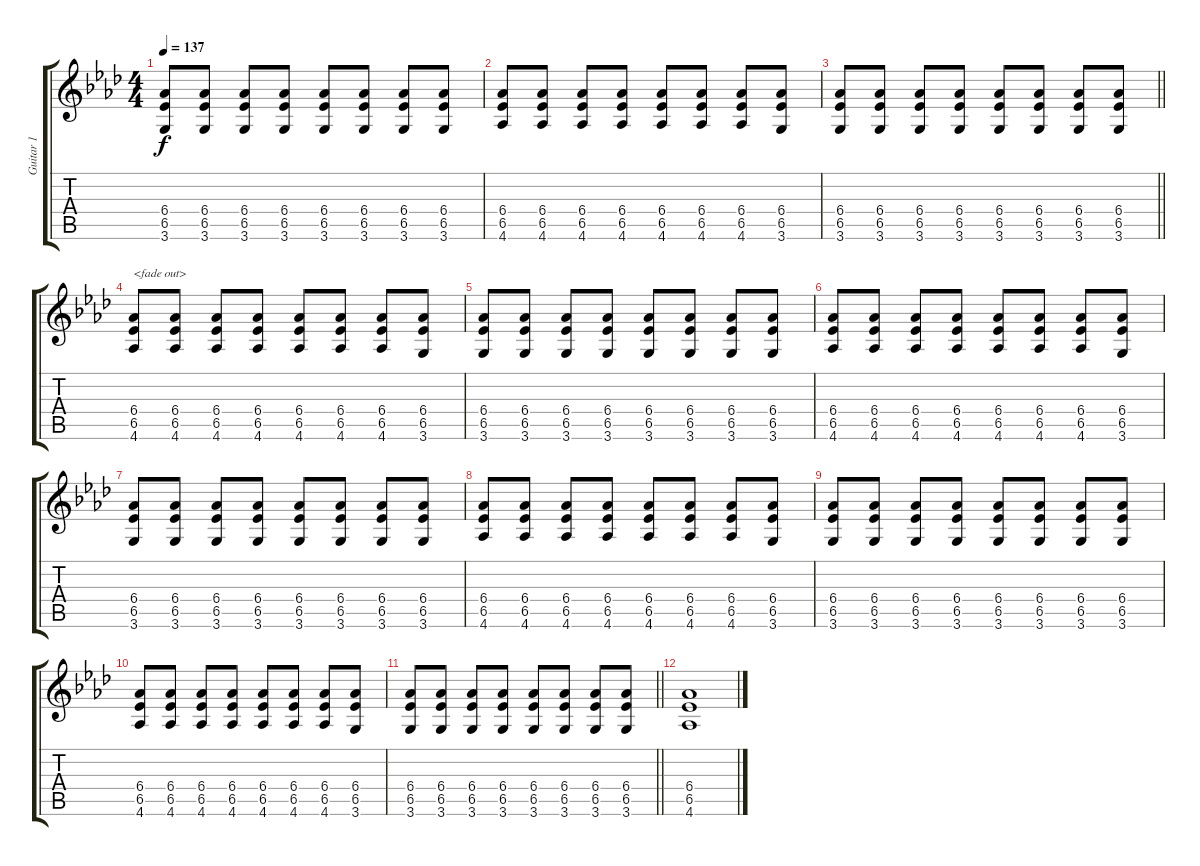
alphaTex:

\track ("Guitar 1" "Guitar 1") {instrument overdrivenguitar}
\staff {score tabs}
\tuning (E4 B3 G3 D3 A2 E2) {hide}
\ts (4 4)
\tempo 137
\clef g2
\ks ab
(6.4 6.5 3.6).8{dy f} (6.4 6.5 3.6).8 (6.4 6.5 3.6).8 (6.4 6.5 3.6).8 (6.4 6.5 3.6).8 (6.4 6.5 3.6).8 (6.4 6.5 3.6).8 (6.4 6.5 3.6).8 |
(6.4 6.5 4.6).8 (6.4 6.5 4.6).8 (6.4 6.5 4.6).8 (6.4 6.5 4.6).8 (6.4 6.5 4.6).8 (6.4 6.5 4.6).8 (6.4 6.5 4.6).8 (6.4 6.5 3.6).8 |
\barLineRight lightlight
(6.4 6.5 3.6).8 (6.4 6.5 3.6).8 (6.4 6.5 3.6).8 (6.4 6.5 3.6).8 (6.4 6.5 3.6).8 (6.4 6.5 3.6).8 (6.4 6.5 3.6).8 (6.4 6.5 3.6).8 |
(6.4 6.5 4.6).8{txt "<fade out>"} (6.4 6.5 4.6).8 (6.4 6.5 4.6).8 (6.4 6.5 4.6).8 (6.4 6.5 4.6).8{volume 11} (6.4 6.5 4.6).8 (6.4 6.5 4.6).8 (6.4 6.5 3.6).8 |
(6.4 6.5 3.6).8{volume 10} (6.4 6.5 3.6).8 (6.4 6.5 3.6).8 (6.4 6.5 3.6).8 (6.4 6.5 3.6).8{volume 9} (6.4 6.5 3.6).8 (6.4 6.5 3.6).8 (6.4 6.5 3.6).8 |
(6.4 6.5 4.6).8{volume 8} (6.4 6.5 4.6).8 (6.4 6.5 4.6).8 (6.4 6.5 4.6).8 (6.4 6.5 4.6).8{volume 7} (6.4 6.5 4.6).8 (6.4 6.5 4.6).8 (6.4 6.5 3.6).8 |
(6.4 6.5 3.6).8{volume 6} (6.4 6.5 3.6).8 (6.4 6.5 3.6).8 (6.4 6.5 3.6).8 (6.4 6.5 3.6).8{volume 5} (6.4 6.5 3.6).8 (6.4 6.5 3.6).8 (6.4 6.5 3.6).8 |
(6.4 6.5 4.6).8{volume 4} (6.4 6.5 4.6).8 (6.4 6.5 4.6).8 (6.4 6.5 4.6).8 (6.4 6.5 4.6).8{volume 3} (6.4 6.5 4.6).8 (6.4 6.5 4.6).8 (6.4 6.5 3.6).8 |
(6.4 6.5 3.6).8{volume 2} (6.4 6.5 3.6).8 (6.4 6.5 3.6).8 (6.4 6.5 3.6).8 (6.4 6.5 3.6).8{volume 1} (6.4 6.5 3.6).8 (6.4 6.5 3.6).8 (6.4 6.5 3.6).8 |
(6.4 6.5 4.6).8{volume 0} (6.4 6.5 4.6).8 (6.4 6.5 4.6).8 (6.4 6.5 4.6).8 (6.4 6.5 4.6).8 (6.4 6.5 4.6).8 (6.4 6.5 4.6).8 (6.4 6.5 3.6).8 |
\barLineRight lightlight
(6.4 6.5 3.6).8 (6.4 6.5 3.6).8 (6.4 6.5 3.6).8 (6.4 6.5 3.6).8 (6.4 6.5 3.6).8 (6.4 6.5 3.6).8 (6.4 6.5 3.6).8 (6.4 6.5 3.6).8 |
(6.4 6.5 4.6).1
